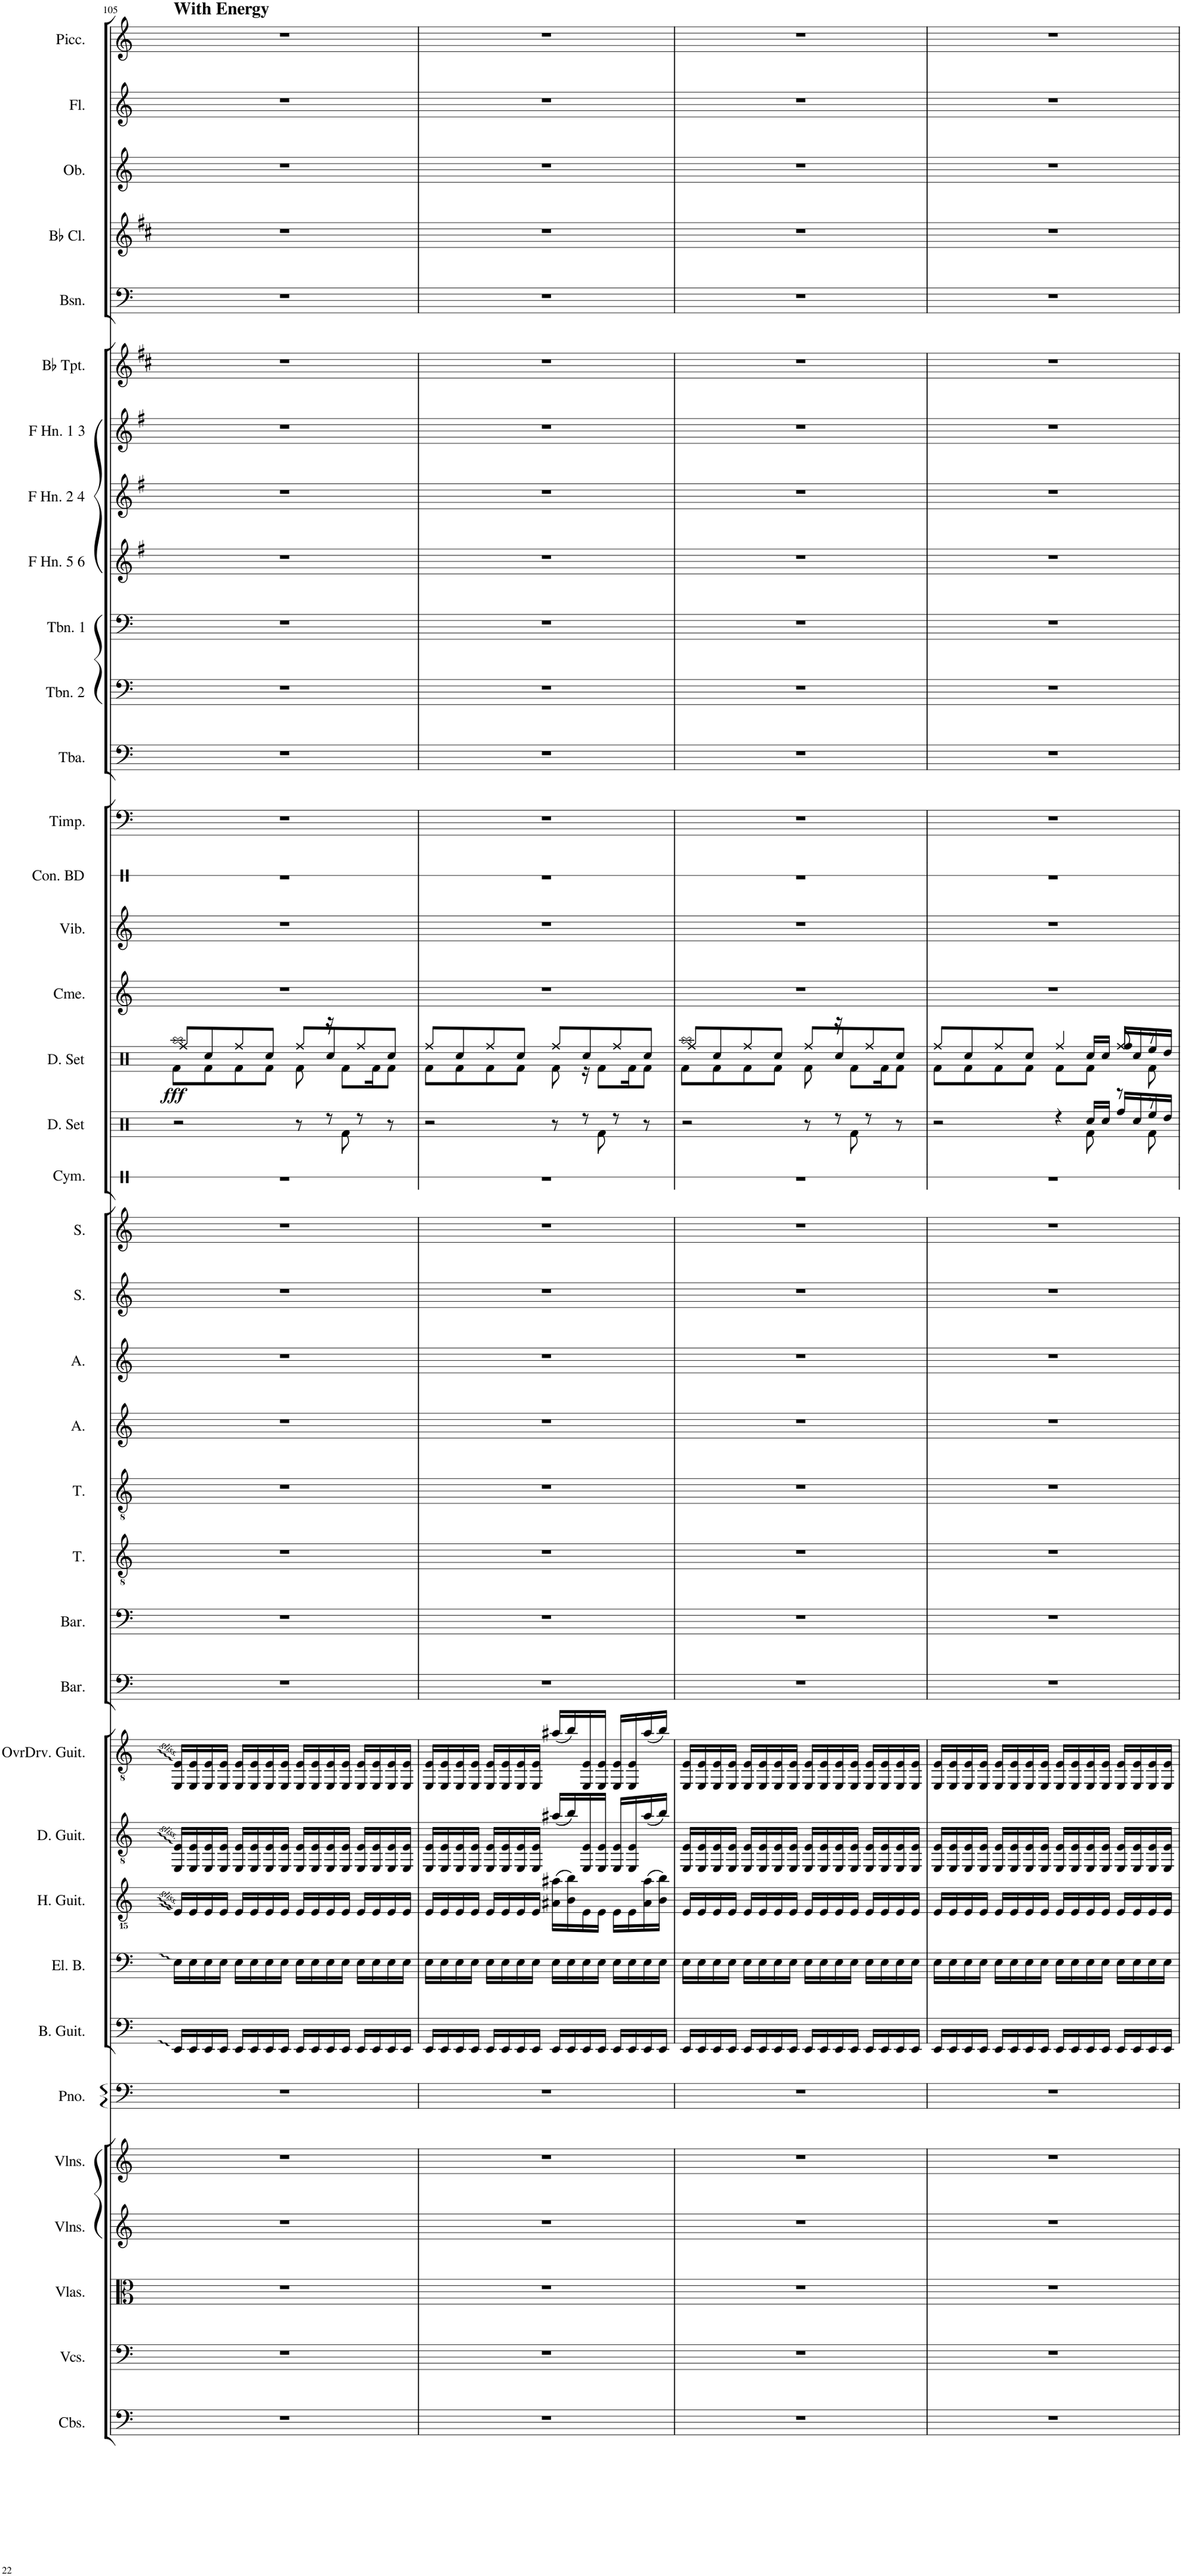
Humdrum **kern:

**kern	**kern	**kern	**kern	**kern	**kern	**kern	**kern	**kern	**kern	**kern	**kern	**kern	**kern	**kern	**kern	**kern	**kern	**kern	**kern	**kern	**kern	**dynam	**kern	**kern	**kern	**kern	**kern	**kern	**kern	**kern	**kern	**kern	**kern	**kern	**kern	**kern	**kern	**kern
*part38	*part37	*part36	*part35	*part34	*part33	*part32	*part31	*part30	*part29	*part28	*part27	*part26	*part25	*part24	*part23	*part22	*part21	*part20	*part19	*part18	*part17	*part17	*part16	*part15	*part14	*part13	*part12	*part11	*part10	*part9	*part8	*part7	*part6	*part5	*part4	*part3	*part2	*part1
*staff38	*staff37	*staff36	*staff35	*staff34	*staff33	*staff32	*staff31	*staff30	*staff29	*staff28	*staff27	*staff26	*staff25	*staff24	*staff23	*staff22	*staff21	*staff20	*staff19	*staff18	*staff17	*staff17	*staff16	*staff15	*staff14	*staff13	*staff12	*staff11	*staff10	*staff9	*staff8	*staff7	*staff6	*staff5	*staff4	*staff3	*staff2	*staff1
*I"Contrabasses	*I"Violoncellos	*I"Violas	*I"Violins	*I"Violins	*I"Piano	*I"Bass Guitar	*I"Electric Bass	*I"Guitar Harmonics	*I"Distortion Guitar	*I"Overdrive Guitar	*I"Baritone	*I"Baritone	*I"Tenor	*I"Tenor	*I"Alto	*I"Alto	*I"Soprano	*I"Soprano	*I"Cymbal	*I"Drumset	*I"Drumset	*	*I"Chimes	*I"Vibraphone	*I"Concert Bass Drum	*I"Timpani	*I"Tuba	*I"Trombone 2	*I"Trombone 1	*I"F Horn 5  6	*I"F Horn 2 4	*I"F Horn 1 3	*I"Bb Trumpet	*I"Bassoons	*I"Bb Clarinet	*I"Oboes	*I"Flutes	*I"Piccolo
*I'Cbs.	*I'Vcs.	*I'Vlas.	*I'Vlns.	*I'Vlns.	*I'Pno.	*I'B. Guit.	*I'El. B.	*	*I'D. Guit.	*I'OvrDrv. Guit.	*I'Bar.	*I'Bar.	*I'T.	*I'T.	*I'A.	*I'A.	*I'S.	*I'S.	*I'Cym.	*I'D. Set	*I'D. Set	*	*I'Cme.	*I'Vib.	*I'Con. BD	*I'Timp.	*I'Tba.	*I'Tbn. 2	*I'Tbn. 1	*I'F Hn. 5 6	*I'F Hn. 2 4	*I'F Hn. 1 3	*I'Bb Tpt.	*I'Bsn.	*I'Bb Cl.	*I'Ob.	*I'Fl.	*I'Picc.
!!LO:PB:g=z
*clefF4	*clefF4	*clefC3	*clefG2	*clefG2	*clefF4	*clefF4	*clefF4	*clefGvv2	*clefGv2	*clefGv2	*clefF4	*clefF4	*clefGv2	*clefGv2	*clefG2	*clefG2	*clefG2	*clefG2	*clefX	*clefX	*clefX	*	*clefG2	*clefG2	*clefX	*clefF4	*clefF4	*clefF4	*clefF4	*clefG2	*clefG2	*clefG2	*clefG2	*clefF4	*clefG2	*clefG2	*clefG2	*clefG2
*Trd7c12	*	*	*	*	*	*Trd7c12	*Trd7c12	*	*	*	*	*	*	*	*	*	*	*	*	*	*	*	*	*	*	*	*	*	*	*Trd4c7	*Trd4c7	*Trd4c7	*Trd1c2	*	*Trd1c2	*	*	*Trd-7c-12
*k[]	*k[]	*k[]	*k[]	*k[]	*k[]	*k[]	*k[]	*k[]	*k[]	*k[]	*k[]	*k[]	*k[]	*k[]	*k[]	*k[]	*k[]	*k[]	*k[]	*k[]	*k[]	*	*k[]	*k[]	*k[]	*k[]	*k[]	*k[]	*k[]	*k[f#]	*k[f#]	*k[f#]	*k[f#c#]	*k[]	*k[f#c#]	*k[]	*k[]	*k[]
*M4/4	*M4/4	*M4/4	*M4/4	*M4/4	*M4/4	*M4/4	*M4/4	*M4/4	*M4/4	*M4/4	*M4/4	*M4/4	*M4/4	*M4/4	*M4/4	*M4/4	*M4/4	*M4/4	*M4/4	*M4/4	*M4/4	*	*M4/4	*M4/4	*M4/4	*M4/4	*M4/4	*M4/4	*M4/4	*M4/4	*M4/4	*M4/4	*M4/4	*M4/4	*M4/4	*M4/4	*M4/4	*M4/4
=105	=105	=105	=105	=105	=105	=105	=105	=105	=105	=105	=105	=105	=105	=105	=105	=105	=105	=105	=105	=105	=105	=105	=105	=105	=105	=105	=105	=105	=105	=105	=105	=105	=105	=105	=105	=105	=105	=105
*	*	*	*	*	*	*	*	*	*	*	*	*	*	*	*	*	*	*	*	*^	*^	*	*	*	*	*	*	*	*	*	*	*	*	*	*	*	*	*
*	*	*	*	*	*	*	*	*	*	*	*	*	*	*	*	*	*	*	*	*	*	*	*^	*	*	*	*	*	*	*	*	*	*	*	*	*	*	*	*	*
!	!	!	!	!	!	!	!	!	!	!	!	!	!	!	!	!	!	!	!	!	!	!	!	!	!	!	!	!	!	!	!	!	!	!	!	!	!	!	!	!	!LO:TX:a:B:t=With Energy
!	!	!	!	!	!	!	!	!	!	!	!	!	!	!	!	!	!	!	!	!	!	!	!	!	!LO:DY:b	!	!	!	!	!	!	!	!	!	!	!	!	!	!	!	!
1r	1r	1r	1r	1r	1r	16EE`/LL	16E`\LL	16EE`/LL	16EE/` 16E/`LL	16EE/` 16E/`LL	1r	1r	1r	1r	1r	1r	1r	1r	1r	2r	8.ryy	8Rff/L	8Rf\L	1Raa^	fff	1r	1r	1r	1r	1r	1r	1r	1r	1r	1r	1r	1r	1r	1r	1r	1r
.	.	.	.	.	.	16EE`/	16E`\	16EE`/	16EE/` 16E/`	16EE/` 16E/`	.	.	.	.	.	.	.	.	.	.	.	.	.	.	.	.	.	.	.	.	.	.	.	.	.	.	.	.	.	.	.
.	.	.	.	.	.	16EE`/	16E`\	16EE`/	16EE/` 16E/`	16EE/` 16E/`	.	.	.	.	.	.	.	.	.	.	.	8Rcc/	8Rf\	.	.	.	.	.	.	.	.	.	.	.	.	.	.	.	.	.	.
*	*	*	*	*	*	*	*	*	*	*	*	*	*	*	*	*	*	*	*	*v	*v	*	*	*	*	*	*	*	*	*	*	*	*	*	*	*	*	*	*	*	*
.	.	.	.	.	.	16EE`/JJ	16E`\JJ	16EE`/JJ	16EE/` 16E/`JJ	16EE/` 16E/`JJ	.	.	.	.	.	.	.	.	.	.	.	.	.	.	.	.	.	.	.	.	.	.	.	.	.	.	.	.	.	.
.	.	.	.	.	.	16EE`/LL	16E`\LL	16EE`/LL	16EE/` 16E/`LL	16EE/` 16E/`LL	.	.	.	.	.	.	.	.	.	.	8Rff/	8Rf\	.	.	.	.	.	.	.	.	.	.	.	.	.	.	.	.	.	.
.	.	.	.	.	.	16EE`/	16E`\	16EE`/	16EE/` 16E/`	16EE/` 16E/`	.	.	.	.	.	.	.	.	.	.	.	.	.	.	.	.	.	.	.	.	.	.	.	.	.	.	.	.	.	.
.	.	.	.	.	.	16EE`/	16E`\	16EE`/	16EE/` 16E/`	16EE/` 16E/`	.	.	.	.	.	.	.	.	.	.	8Rcc/J	8Rf\J	.	.	.	.	.	.	.	.	.	.	.	.	.	.	.	.	.	.
.	.	.	.	.	.	16EE`/JJ	16E`\JJ	16EE`/JJ	16EE/` 16E/`JJ	16EE/` 16E/`JJ	.	.	.	.	.	.	.	.	.	.	.	.	.	.	.	.	.	.	.	.	.	.	.	.	.	.	.	.	.	.
.	.	.	.	.	.	16EE`/LL	16E`\LL	16EE`/LL	16EE/` 16E/`LL	16EE/` 16E/`LL	.	.	.	.	.	.	.	.	.	8r	8Rff/L	8Rf\	.	.	.	.	.	.	.	.	.	.	.	.	.	.	.	.	.	.
.	.	.	.	.	.	16EE`/	16E`\	16EE`/	16EE/` 16E/`	16EE/` 16E/`	.	.	.	.	.	.	.	.	.	.	.	.	.	.	.	.	.	.	.	.	.	.	.	.	.	.	.	.	.	.
.	.	.	.	.	.	16EE`/	16E`\	16EE`/	16EE/` 16E/`	16EE/` 16E/`	.	.	.	.	.	.	.	.	.	8r	8Rcc/	16r	.	.	.	.	.	.	.	.	.	.	.	.	.	.	.	.	.	.
*	*	*	*	*	*	*	*	*	*	*	*	*	*	*	*	*	*	*	*	*^	*	*	*	*	*	*	*	*	*	*	*	*	*	*	*	*	*	*	*	*
.	.	.	.	.	.	16EE`/JJ	16E`\JJ	16EE`/JJ	16EE/` 16E/`JJ	16EE/` 16E/`JJ	.	.	.	.	.	.	.	.	.	.	8Rf\	.	8Rf^\L	.	.	.	.	.	.	.	.	.	.	.	.	.	.	.	.	.	.
.	.	.	.	.	.	16EE`/LL	16E`\LL	16EE`/LL	16EE/` 16E/`LL	16EE/` 16E/`LL	.	.	.	.	.	.	.	.	.	8r	.	8Rff/	.	.	.	.	.	.	.	.	.	.	.	.	.	.	.	.	.	.	.
.	.	.	.	.	.	16EE`/	16E`\	16EE`/	16EE/` 16E/`	16EE/` 16E/`	.	.	.	.	.	.	.	.	.	.	8.ryy	.	16Rf^\K	.	.	.	.	.	.	.	.	.	.	.	.	.	.	.	.	.	.
.	.	.	.	.	.	16EE`/	16E`\	16EE`/	16EE/` 16E/`	16EE/` 16E/`	.	.	.	.	.	.	.	.	.	8r	.	8Rcc/J	8Rf\J	.	.	.	.	.	.	.	.	.	.	.	.	.	.	.	.	.	.
.	.	.	.	.	.	16EE`/JJ	16E`\JJ	16EE`/JJ	16EE/` 16E/`JJ	16EE/` 16E/`JJ	.	.	.	.	.	.	.	.	.	.	.	.	.	.	.	.	.	.	.	.	.	.	.	.	.	.	.	.	.	.	.
*	*	*	*	*	*	*	*	*	*	*	*	*	*	*	*	*	*	*	*	*	*	*	*v	*v	*	*	*	*	*	*	*	*	*	*	*	*	*	*	*	*	*
=106	=106	=106	=106	=106	=106	=106	=106	=106	=106	=106	=106	=106	=106	=106	=106	=106	=106	=106	=106	=106	=106	=106	=106	=106	=106	=106	=106	=106	=106	=106	=106	=106	=106	=106	=106	=106	=106	=106	=106	=106
1r	1r	1r	1r	1r	1r	16EE`/LL	16E`\LL	16EE`/LL	16EE/` 16E/`LL	16EE/` 16E/`LL	1r	1r	1r	1r	1r	1r	1r	1r	1r	2r	8.ryy	8Rff/L	8Rf\L	.	1r	1r	1r	1r	1r	1r	1r	1r	1r	1r	1r	1r	1r	1r	1r	1r
.	.	.	.	.	.	16EE`/	16E`\	16EE`/	16EE/` 16E/`	16EE/` 16E/`	.	.	.	.	.	.	.	.	.	.	.	.	.	.	.	.	.	.	.	.	.	.	.	.	.	.	.	.	.	.
.	.	.	.	.	.	16EE`/	16E`\	16EE`/	16EE/` 16E/`	16EE/` 16E/`	.	.	.	.	.	.	.	.	.	.	.	8Rcc/	8Rf\	.	.	.	.	.	.	.	.	.	.	.	.	.	.	.	.	.
*	*	*	*	*	*	*	*	*	*	*	*	*	*	*	*	*	*	*	*	*v	*v	*	*	*	*	*	*	*	*	*	*	*	*	*	*	*	*	*	*	*
.	.	.	.	.	.	16EE`/JJ	16E`\JJ	16EE`/JJ	16EE/` 16E/`JJ	16EE/` 16E/`JJ	.	.	.	.	.	.	.	.	.	.	.	.	.	.	.	.	.	.	.	.	.	.	.	.	.	.	.	.	.
.	.	.	.	.	.	16EE`/LL	16E`\LL	16EE`/LL	16EE/` 16E/`LL	16EE/` 16E/`LL	.	.	.	.	.	.	.	.	.	.	8Rff/	8Rf\	.	.	.	.	.	.	.	.	.	.	.	.	.	.	.	.	.
.	.	.	.	.	.	16EE`/	16E`\	16EE`/	16EE/` 16E/`	16EE/` 16E/`	.	.	.	.	.	.	.	.	.	.	.	.	.	.	.	.	.	.	.	.	.	.	.	.	.	.	.	.	.
.	.	.	.	.	.	16EE`/	16E`\	16EE`/	16EE/` 16E/`	16EE/` 16E/`	.	.	.	.	.	.	.	.	.	.	8Rcc/J	8Rf\J	.	.	.	.	.	.	.	.	.	.	.	.	.	.	.	.	.
.	.	.	.	.	.	16EE`/JJ	16E`\JJ	16EE`/JJ	16EE/` 16E/`JJ	16EE/` 16E/`JJ	.	.	.	.	.	.	.	.	.	.	.	.	.	.	.	.	.	.	.	.	.	.	.	.	.	.	.	.	.
.	.	.	.	.	.	16EE`/LL	16E`\LL	((16AA#X\^ 16A#X\^LL	((16a#X^/LL	(16a#X^/LL	.	.	.	.	.	.	.	.	.	8r	8Rff/L	8Rf\	.	.	.	.	.	.	.	.	.	.	.	.	.	.	.	.	.
.	.	.	.	.	.	16EE`/	16E`\	16BB\^ 16B\^))	16b^/))	16b^/)	.	.	.	.	.	.	.	.	.	.	.	.	.	.	.	.	.	.	.	.	.	.	.	.	.	.	.	.	.
.	.	.	.	.	.	16EE`/	16E`\	16EE`\	16EE/` 16E/`	16EE/` 16E/`	.	.	.	.	.	.	.	.	.	8r	8Rcc/	16r	.	.	.	.	.	.	.	.	.	.	.	.	.	.	.	.	.
*	*	*	*	*	*	*	*	*	*	*	*	*	*	*	*	*	*	*	*	*^	*	*	*	*	*	*	*	*	*	*	*	*	*	*	*	*	*	*	*
.	.	.	.	.	.	16EE`/JJ	16E`\JJ	16EE`\JJ	16EE/` 16E/`JJ	16EE/` 16E/`JJ	.	.	.	.	.	.	.	.	.	.	8Rf\	.	8Rf^\L	.	.	.	.	.	.	.	.	.	.	.	.	.	.	.	.	.
.	.	.	.	.	.	16EE`/LL	16E`\LL	16EE`\LL	16EE/` 16E/`LL	16EE/` 16E/`LL	.	.	.	.	.	.	.	.	.	8r	.	8Rff/	.	.	.	.	.	.	.	.	.	.	.	.	.	.	.	.	.	.
.	.	.	.	.	.	16EE`/	16E`\	16EE`\	16EE/` 16E/`	16EE/` 16E/`	.	.	.	.	.	.	.	.	.	.	8.ryy	.	16Rf^\K	.	.	.	.	.	.	.	.	.	.	.	.	.	.	.	.	.
.	.	.	.	.	.	16EE`/	16E`\	((16AA#\^ 16A#\^	((16a#^/	(16a#^/	.	.	.	.	.	.	.	.	.	8r	.	8Rcc/J	8Rf\J	.	.	.	.	.	.	.	.	.	.	.	.	.	.	.	.	.
.	.	.	.	.	.	16EE`/JJ	16E`\JJ	16BB\^ 16B\^JJ))	16b^/JJ))	16b^/JJ)	.	.	.	.	.	.	.	.	.	.	.	.	.	.	.	.	.	.	.	.	.	.	.	.	.	.	.	.	.	.
=107	=107	=107	=107	=107	=107	=107	=107	=107	=107	=107	=107	=107	=107	=107	=107	=107	=107	=107	=107	=107	=107	=107	=107	=107	=107	=107	=107	=107	=107	=107	=107	=107	=107	=107	=107	=107	=107	=107	=107	=107
*	*	*	*	*	*	*	*	*	*	*	*	*	*	*	*	*	*	*	*	*	*	*	*^	*	*	*	*	*	*	*	*	*	*	*	*	*	*	*	*	*
1r	1r	1r	1r	1r	1r	16EE`/LL	16E`\LL	16EE`/LL	16EE/` 16E/`LL	16EE/` 16E/`LL	1r	1r	1r	1r	1r	1r	1r	1r	1r	2r	8.ryy	8Rff/L	8Rf\L	1Raa^	.	1r	1r	1r	1r	1r	1r	1r	1r	1r	1r	1r	1r	1r	1r	1r	1r
.	.	.	.	.	.	16EE`/	16E`\	16EE`/	16EE/` 16E/`	16EE/` 16E/`	.	.	.	.	.	.	.	.	.	.	.	.	.	.	.	.	.	.	.	.	.	.	.	.	.	.	.	.	.	.	.
.	.	.	.	.	.	16EE`/	16E`\	16EE`/	16EE/` 16E/`	16EE/` 16E/`	.	.	.	.	.	.	.	.	.	.	.	8Rcc/	8Rf\	.	.	.	.	.	.	.	.	.	.	.	.	.	.	.	.	.	.
*	*	*	*	*	*	*	*	*	*	*	*	*	*	*	*	*	*	*	*	*v	*v	*	*	*	*	*	*	*	*	*	*	*	*	*	*	*	*	*	*	*	*
.	.	.	.	.	.	16EE`/JJ	16E`\JJ	16EE`/JJ	16EE/` 16E/`JJ	16EE/` 16E/`JJ	.	.	.	.	.	.	.	.	.	.	.	.	.	.	.	.	.	.	.	.	.	.	.	.	.	.	.	.	.	.
.	.	.	.	.	.	16EE`/LL	16E`\LL	16EE`/LL	16EE/` 16E/`LL	16EE/` 16E/`LL	.	.	.	.	.	.	.	.	.	.	8Rff/	8Rf\	.	.	.	.	.	.	.	.	.	.	.	.	.	.	.	.	.	.
.	.	.	.	.	.	16EE`/	16E`\	16EE`/	16EE/` 16E/`	16EE/` 16E/`	.	.	.	.	.	.	.	.	.	.	.	.	.	.	.	.	.	.	.	.	.	.	.	.	.	.	.	.	.	.
.	.	.	.	.	.	16EE`/	16E`\	16EE`/	16EE/` 16E/`	16EE/` 16E/`	.	.	.	.	.	.	.	.	.	.	8Rcc/J	8Rf\J	.	.	.	.	.	.	.	.	.	.	.	.	.	.	.	.	.	.
.	.	.	.	.	.	16EE`/JJ	16E`\JJ	16EE`/JJ	16EE/` 16E/`JJ	16EE/` 16E/`JJ	.	.	.	.	.	.	.	.	.	.	.	.	.	.	.	.	.	.	.	.	.	.	.	.	.	.	.	.	.	.
.	.	.	.	.	.	16EE`/LL	16E`\LL	16EE`/LL	16EE/` 16E/`LL	16EE/` 16E/`LL	.	.	.	.	.	.	.	.	.	8r	8Rff/L	8Rf\	.	.	.	.	.	.	.	.	.	.	.	.	.	.	.	.	.	.
.	.	.	.	.	.	16EE`/	16E`\	16EE`/	16EE/` 16E/`	16EE/` 16E/`	.	.	.	.	.	.	.	.	.	.	.	.	.	.	.	.	.	.	.	.	.	.	.	.	.	.	.	.	.	.
.	.	.	.	.	.	16EE`/	16E`\	16EE`/	16EE/` 16E/`	16EE/` 16E/`	.	.	.	.	.	.	.	.	.	8r	8Rcc/	16r	.	.	.	.	.	.	.	.	.	.	.	.	.	.	.	.	.	.
*	*	*	*	*	*	*	*	*	*	*	*	*	*	*	*	*	*	*	*	*^	*	*	*	*	*	*	*	*	*	*	*	*	*	*	*	*	*	*	*	*
.	.	.	.	.	.	16EE`/JJ	16E`\JJ	16EE`/JJ	16EE/` 16E/`JJ	16EE/` 16E/`JJ	.	.	.	.	.	.	.	.	.	.	8Rf\	.	8Rf^\L	.	.	.	.	.	.	.	.	.	.	.	.	.	.	.	.	.	.
.	.	.	.	.	.	16EE`/LL	16E`\LL	16EE`/LL	16EE/` 16E/`LL	16EE/` 16E/`LL	.	.	.	.	.	.	.	.	.	8r	.	8Rff/	.	.	.	.	.	.	.	.	.	.	.	.	.	.	.	.	.	.	.
.	.	.	.	.	.	16EE`/	16E`\	16EE`/	16EE/` 16E/`	16EE/` 16E/`	.	.	.	.	.	.	.	.	.	.	8.ryy	.	16Rf^\K	.	.	.	.	.	.	.	.	.	.	.	.	.	.	.	.	.	.
.	.	.	.	.	.	16EE`/	16E`\	16EE`/	16EE/` 16E/`	16EE/` 16E/`	.	.	.	.	.	.	.	.	.	8r	.	8Rcc/J	8Rf\J	.	.	.	.	.	.	.	.	.	.	.	.	.	.	.	.	.	.
.	.	.	.	.	.	16EE`/JJ	16E`\JJ	16EE`/JJ	16EE/` 16E/`JJ	16EE/` 16E/`JJ	.	.	.	.	.	.	.	.	.	.	.	.	.	.	.	.	.	.	.	.	.	.	.	.	.	.	.	.	.	.	.
=108	=108	=108	=108	=108	=108	=108	=108	=108	=108	=108	=108	=108	=108	=108	=108	=108	=108	=108	=108	=108	=108	=108	=108	=108	=108	=108	=108	=108	=108	=108	=108	=108	=108	=108	=108	=108	=108	=108	=108	=108	=108
*	*	*	*	*	*	*	*	*	*	*	*	*	*	*	*	*	*	*	*	*	*^	*	*	*	*	*	*	*	*	*	*	*	*	*	*	*	*	*	*	*	*
1r	1r	1r	1r	1r	1r	16EE`/LL	16E`\LL	16EE`/LL	16EE/` 16E/`LL	16EE/` 16E/`LL	1r	1r	1r	1r	1r	1r	1r	1r	1r	2r	8ryy	8ryy	8Rff/L	8Rf\L	8ryy	.	1r	1r	1r	1r	1r	1r	1r	1r	1r	1r	1r	1r	1r	1r	1r	1r
.	.	.	.	.	.	16EE`/	16E`\	16EE`/	16EE/` 16E/`	16EE/` 16E/`	.	.	.	.	.	.	.	.	.	.	.	.	.	.	.	.	.	.	.	.	.	.	.	.	.	.	.	.	.	.	.	.
*	*	*	*	*	*	*	*	*	*	*	*	*	*	*	*	*	*	*	*	*v	*v	*v	*	*	*	*	*	*	*	*	*	*	*	*	*	*	*	*	*	*	*	*
*	*	*	*	*	*	*	*	*	*	*	*	*	*	*	*	*	*	*	*	*	*	*v	*v	*	*	*	*	*	*	*	*	*	*	*	*	*	*	*	*	*
.	.	.	.	.	.	16EE`/	16E`\	16EE`/	16EE/` 16E/`	16EE/` 16E/`	.	.	.	.	.	.	.	.	.	.	8Rcc/	8Rf\	.	.	.	.	.	.	.	.	.	.	.	.	.	.	.	.	.
.	.	.	.	.	.	16EE`/JJ	16E`\JJ	16EE`/JJ	16EE/` 16E/`JJ	16EE/` 16E/`JJ	.	.	.	.	.	.	.	.	.	.	.	.	.	.	.	.	.	.	.	.	.	.	.	.	.	.	.	.	.
.	.	.	.	.	.	16EE`/LL	16E`\LL	16EE`/LL	16EE/` 16E/`LL	16EE/` 16E/`LL	.	.	.	.	.	.	.	.	.	.	8Rff/	8Rf\	.	.	.	.	.	.	.	.	.	.	.	.	.	.	.	.	.
.	.	.	.	.	.	16EE`/	16E`\	16EE`/	16EE/` 16E/`	16EE/` 16E/`	.	.	.	.	.	.	.	.	.	.	.	.	.	.	.	.	.	.	.	.	.	.	.	.	.	.	.	.	.
.	.	.	.	.	.	16EE`/	16E`\	16EE`/	16EE/` 16E/`	16EE/` 16E/`	.	.	.	.	.	.	.	.	.	.	8Rcc/J	8Rf\J	.	.	.	.	.	.	.	.	.	.	.	.	.	.	.	.	.
.	.	.	.	.	.	16EE`/JJ	16E`\JJ	16EE`/JJ	16EE/` 16E/`JJ	16EE/` 16E/`JJ	.	.	.	.	.	.	.	.	.	.	.	.	.	.	.	.	.	.	.	.	.	.	.	.	.	.	.	.	.
.	.	.	.	.	.	16EE`/LL	16E`\LL	16EE`/LL	16EE/` 16E/`LL	16EE/` 16E/`LL	.	.	.	.	.	.	.	.	.	4r	4Rff/	8Rf\L	.	.	.	.	.	.	.	.	.	.	.	.	.	.	.	.	.
.	.	.	.	.	.	16EE`/	16E`\	16EE`/	16EE/` 16E/`	16EE/` 16E/`	.	.	.	.	.	.	.	.	.	.	.	.	.	.	.	.	.	.	.	.	.	.	.	.	.	.	.	.	.
*	*	*	*	*	*	*	*	*	*	*	*	*	*	*	*	*	*	*	*	*^	*	*^	*	*	*	*	*	*	*	*	*	*	*	*	*	*	*	*	*
*	*	*	*	*	*	*	*	*	*	*	*	*	*	*	*	*	*	*	*	*	*^	*	*	*	*	*	*	*	*	*	*	*	*	*	*	*	*	*	*	*	*
.	.	.	.	.	.	16EE`/	16E`\	16EE`/	16EE/` 16E/`	16EE/` 16E/`	.	.	.	.	.	.	.	.	.	.	8Rf^\	16Rcc^/LL	.	8Rf^\J	16Rcc^/LL	.	.	.	.	.	.	.	.	.	.	.	.	.	.	.	.	.
.	.	.	.	.	.	16EE`/JJ	16E`\JJ	16EE`/JJ	16EE/` 16E/`JJ	16EE/` 16E/`JJ	.	.	.	.	.	.	.	.	.	.	.	16Rcc^/JJ	.	.	16Rcc^/JJ	.	.	.	.	.	.	.	.	.	.	.	.	.	.	.	.	.
.	.	.	.	.	.	16EE`/LL	16E`\LL	16EE`/LL	16EE/` 16E/`LL	16EE/` 16E/`LL	.	.	.	.	.	.	.	.	.	8r	8ryy	16Rff^/LL	8Rff/	8ryy	16Rff^/LL	.	.	.	.	.	.	.	.	.	.	.	.	.	.	.	.	.
.	.	.	.	.	.	16EE`/	16E`\	16EE`/	16EE/` 16E/`	16EE/` 16E/`	.	.	.	.	.	.	.	.	.	.	.	16Rcc^/	.	.	16Rcc^/	.	.	.	.	.	.	.	.	.	.	.	.	.	.	.	.	.
.	.	.	.	.	.	16EE`/	16E`\	16EE`/	16EE/` 16E/`	16EE/` 16E/`	.	.	.	.	.	.	.	.	.	8r	8Rf^\	16Ree^/	8r	8Rf^\	16Ree^/	.	.	.	.	.	.	.	.	.	.	.	.	.	.	.	.	.
.	.	.	.	.	.	16EE`/JJ	16E`\JJ	16EE`/JJ	16EE/` 16E/`JJ	16EE/` 16E/`JJ	.	.	.	.	.	.	.	.	.	.	.	16Rdd^/JJ	.	.	16Rdd^/JJ	.	.	.	.	.	.	.	.	.	.	.	.	.	.	.	.	.
*	*	*	*	*	*	*	*	*	*	*	*	*	*	*	*	*	*	*	*	*v	*v	*v	*	*	*	*	*	*	*	*	*	*	*	*	*	*	*	*	*	*	*	*
*	*	*	*	*	*	*	*	*	*	*	*	*	*	*	*	*	*	*	*	*	*v	*v	*v	*	*	*	*	*	*	*	*	*	*	*	*	*	*	*	*	*
=	=	=	=	=	=	=	=	=	=	=	=	=	=	=	=	=	=	=	=	=	=	=	=	=	=	=	=	=	=	=	=	=	=	=	=	=	=	=
*-	*-	*-	*-	*-	*-	*-	*-	*-	*-	*-	*-	*-	*-	*-	*-	*-	*-	*-	*-	*-	*-	*-	*-	*-	*-	*-	*-	*-	*-	*-	*-	*-	*-	*-	*-	*-	*-	*-
